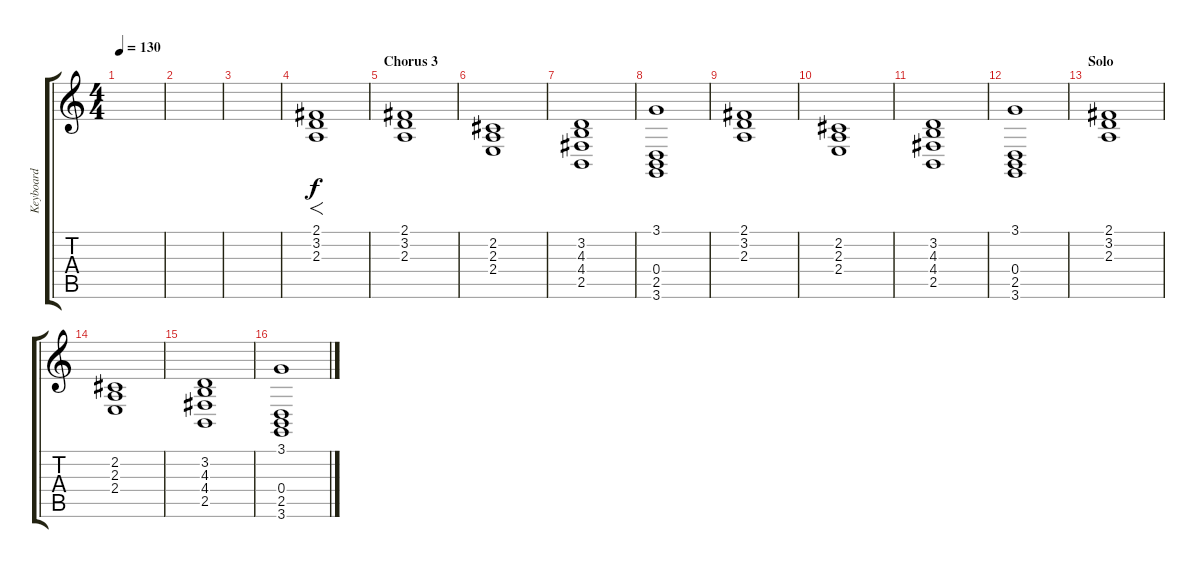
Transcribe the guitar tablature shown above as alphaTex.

\track ("Keyboard" "Keyboard") {instrument stringensemble2}
\staff {score tabs}
\tuning (E4 B3 G3 D3 A2 E2) {hide}
\ts (4 4)
\tempo 130
\clef g2
\ks c
|
|
|
(2.1 3.2 2.3).1{f dy f} |
\section ("" "Chorus 3")
(2.1 3.2 2.3).1 |
(2.2 2.3 2.4).1 |
(3.2 4.3 4.4 2.5).1 |
(3.1 0.4 2.5 3.6).1 |
(2.1 3.2 2.3).1 |
(2.2 2.3 2.4).1 |
(3.2 4.3 4.4 2.5).1 |
(3.1 0.4 2.5 3.6).1 |
\section ("" "Solo")
(2.1 3.2 2.3).1 |
(2.2 2.3 2.4).1 |
(3.2 4.3 4.4 2.5).1 |
(3.1 0.4 2.5 3.6).1
